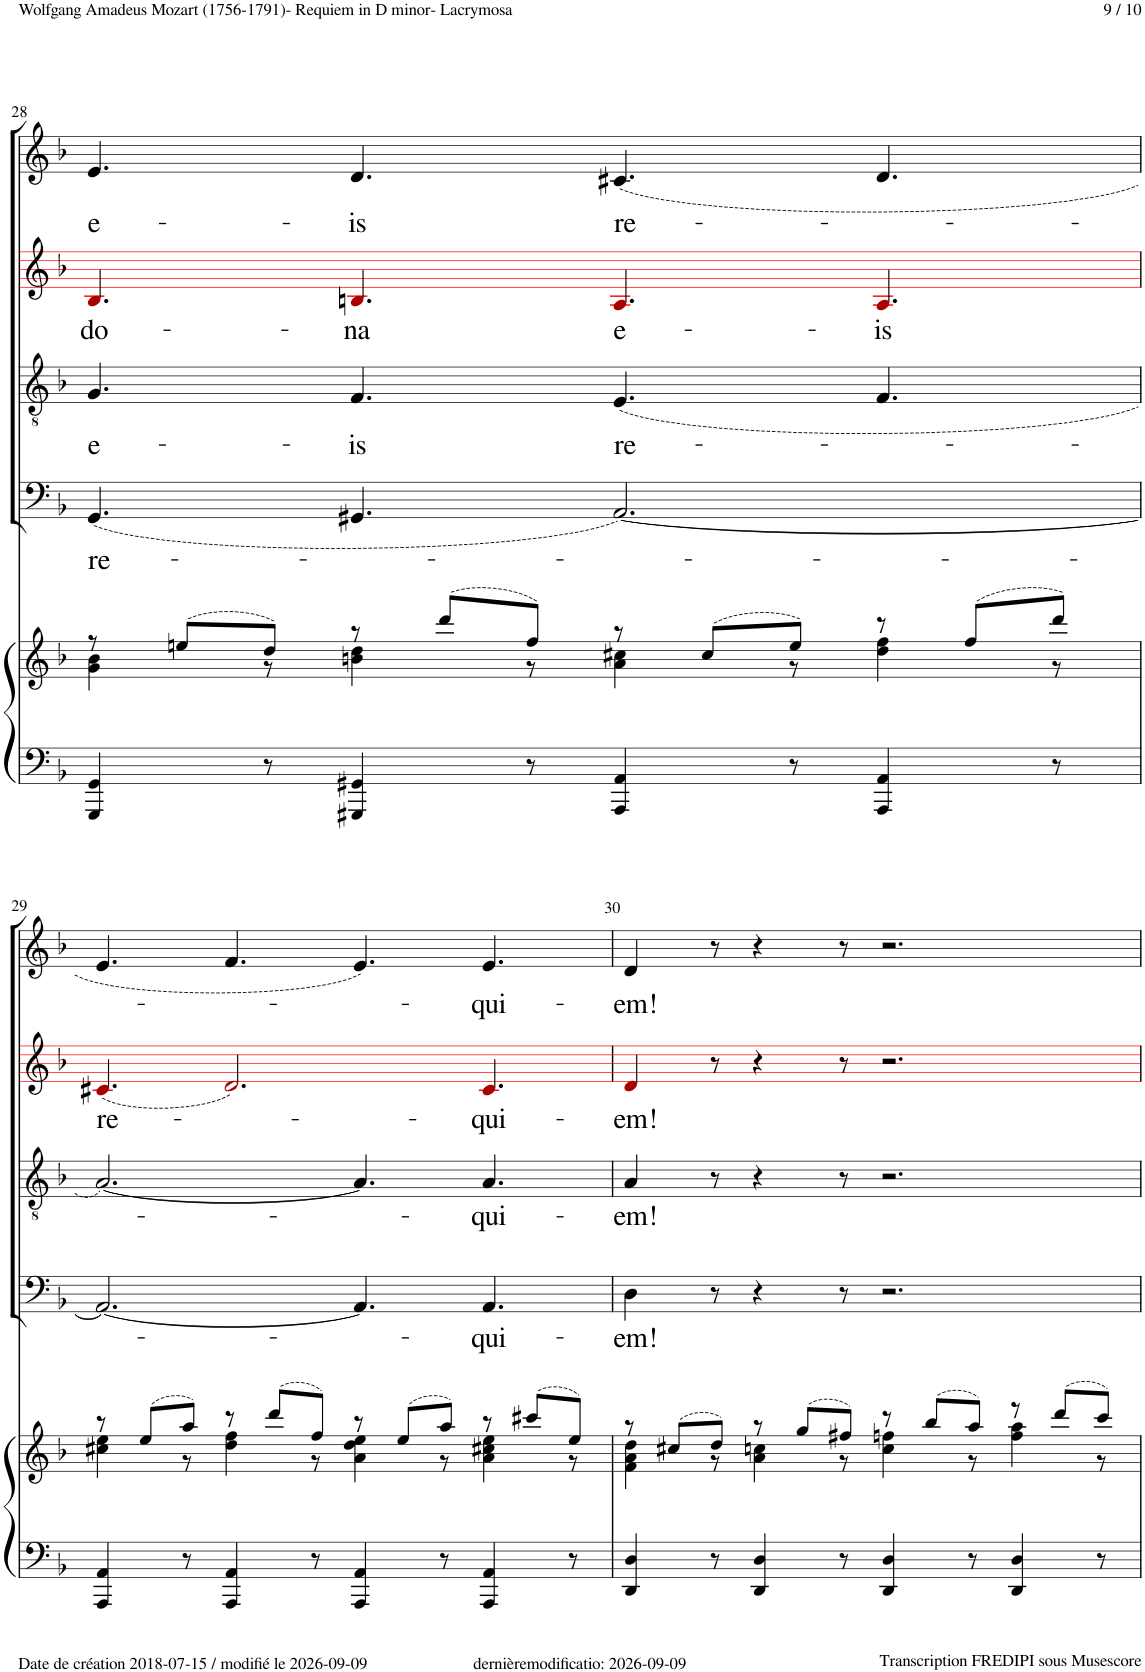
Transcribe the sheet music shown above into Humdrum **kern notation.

**kern	**kern	**kern	**text	**kern	**text	**kern	**text	**kern	**text
*part5	*part5	*part4	*part4	*part3	*part3	*part2	*part2	*part1	*part1
*staff6	*staff5	*staff4	*staff4	*staff3	*staff3	*staff2	*staff2	*staff1	*staff1
*I"Piano	*	*I"Bass	*	*I"Tenor	*	*I"Alto	*	*I"Soprano	*
*I'Pno	*	*	*	*	*	*	*	*	*
!!LO:PB:g=z
*clefF4	*clefG2	*clefF4	*	*clefGv2	*	*clefG2	*	*clefG2	*
*	*	*	*	*	*	*ITrd1c2	*	*	*
*k[b-]	*k[b-]	*k[b-]	*	*k[b-]	*	*k[b-]	*	*k[b-]	*
*M12/8	*M12/8	*M12/8	*	*M12/8	*	*M12/8	*	*M12/8	*
=28	=28	=28	=28	=28	=28	=28	=28	=28	=28
*	*^	*	*	*	*	*	*	*	*
!	!	!	!	!LO:LY:b	!	!LO:LY:b	!	!LO:LY:b	!	!LO:LY:b
4GGG/ 4GG/	8r	4g\ 4b-\	(4.GG!/	re-	4.G!/	e-	4.B-!i/	do-	4.e!/	e-
.	(8een/L	.	.	.	.	.	.	.	.	.
8r	8dd/J)	8r	.	.	.	.	.	.	.	.
!	!	!	!	!	!	!LO:LY:b	!	!LO:LY:b	!	!LO:LY:b
4GGG#X/ 4GG#X/	8r	4bn\ 4dd\	4.GG#X!/	.	4.F!/	-is	4.Bn!i/	-na	4.d!/	-is
.	(8ddd/L	.	.	.	.	.	.	.	.	.
8r	8ff/J)	8r	.	.	.	.	.	.	.	.
!	!	!	!	!	!	!LO:LY:b	!	!LO:LY:b	!	!LO:LY:b
4AAA/ 4AA/	8r	4a\ 4cc#X\	[2.AA!/)	.	(4.E!/	re-	4.A!i/	e-	(4.c#X!/	re-
.	(8cc#/L	.	.	.	.	.	.	.	.	.
8r	8ee/J)	8r	.	.	.	.	.	.	.	.
!	!	!	!	!	!	!	!	!LO:LY:b	!	!
4AAA/ 4AA/	8r	4dd\ 4ff\	.	.	4.F!/	.	4.A!i/	-is	4.d!/	.
.	(8ff/L	.	.	.	.	.	.	.	.	.
8r	8ddd/J)	8r	.	.	.	.	.	.	.	.
!!LO:LB:g=z
=29	=29	=29	=29	=29	=29	=29	=29	=29	=29	=29
!	!	!	!	!	!	!	!	!LO:LY:b	!	!
4AAA/ 4AA/	8r	4cc#X\ 4ee\	2.AA!/_	.	[2.A!/)	.	(4.c#X!i/	re-	4.e!/	.
.	(8ee/L	.	.	.	.	.	.	.	.	.
8r	8aa/J)	8r	.	.	.	.	.	.	.	.
4AAA/ 4AA/	8r	4dd\ 4ff\	.	.	.	.	2.d!i/)	.	4.f!/	.
.	(8ddd/L	.	.	.	.	.	.	.	.	.
8r	8ff/J)	8r	.	.	.	.	.	.	.	.
4AAA/ 4AA/	8r	4a\ 4dd\ 4ee\	4.AA!/]	.	4.A!/]	.	.	.	4.e!/)	.
.	(8ee/L	.	.	.	.	.	.	.	.	.
8r	8aa/J)	8r	.	.	.	.	.	.	.	.
!	!	!	!	!LO:LY:b	!	!LO:LY:b	!	!LO:LY:b	!	!LO:LY:b
4AAA/ 4AA/	8r	4a\ 4cc#X\ 4ee\	4.AA!/	-qui-	4.A!/	-qui-	4.c#!i/	-qui-	4.e!/	-qui-
.	(8ccc#X/L	.	.	.	.	.	.	.	.	.
8r	8ee/J)	8r	.	.	.	.	.	.	.	.
=30	=30	=30	=30	=30	=30	=30	=30	=30	=30	=30
!	!	!	!	!LO:LY:b	!	!LO:LY:b	!	!LO:LY:b	!	!LO:LY:b
4DD/ 4D/	8r	4f\ 4a\ 4dd\	4D!\	-em!	4A!/	-em!	4d!i/	-em!	4d!/	-em!
.	(8cc#X/L	.	.	.	.	.	.	.	.	.
8r	8dd/J)	8r	8r	.	8r	.	8r	.	8r	.
4DD/ 4D/	8r	4a\ 4ccn\	4r	.	4r	.	4r	.	4r	.
.	(8gg/L	.	.	.	.	.	.	.	.	.
8r	8ff#X/J)	8r	8r	.	8r	.	8r	.	8r	.
4DD/ 4D/	8r	4cc\ 4ffn\	2.r	.	2.r	.	2.r	.	2.r	.
.	(8bb-/L	.	.	.	.	.	.	.	.	.
8r	8aa/J)	8r	.	.	.	.	.	.	.	.
4DD/ 4D/	8r	4ff\ 4aa\	.	.	.	.	.	.	.	.
.	(8ddd/L	.	.	.	.	.	.	.	.	.
8r	8ccc/J)	8r	.	.	.	.	.	.	.	.
*	*v	*v	*	*	*	*	*	*	*	*
=	=	=	=	=	=	=	=	=	=
*-	*-	*-	*-	*-	*-	*-	*-	*-	*-
